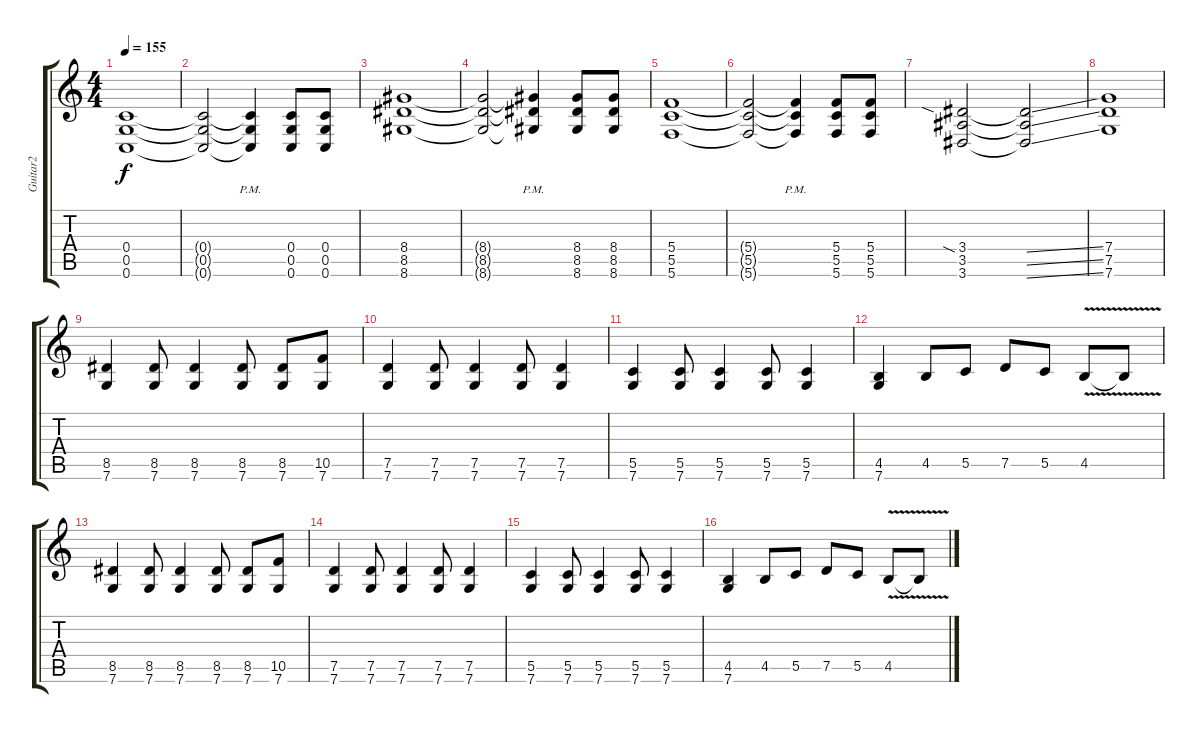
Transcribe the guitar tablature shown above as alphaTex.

\track ("Guitar2" "Guitar2") {instrument distortionguitar}
\staff {score tabs}
\tuning (D4 A3 F3 C3 G2 C2) {hide}
\ts (4 4)
\tempo 155
\clef g2
\ks c
(0.4 0.5 0.6).1{dy f} |
(0.4{t} 0.5{t} 0.6{t}).2 (0.4{pm t} 0.5{pm t} 0.6{pm t}).4 (0.4 0.5 0.6).8 (0.4 0.5 0.6).8 |
(8.4 8.5 8.6).1 |
(8.4{t} 8.5{t} 8.6{t}).2 (8.4{pm t} 8.5{pm t} 8.6{pm t}).4 (8.4 8.5 8.6).8 (8.4 8.5 8.6).8 |
(5.4 5.5 5.6).1 |
(5.4{t} 5.5{t} 5.6{t}).2 (5.4{pm t} 5.5{pm t} 5.6{pm t}).4 (5.4 5.5 5.6).8 (5.4 5.5 5.6).8 |
(3.4{sia} 3.5 3.6).2 (3.4{ss t} 3.5{ss t} 3.6{ss t}).2 |
(7.4 7.5 7.6).1 |
(8.5 7.6).4 (8.5 7.6).8 (8.5 7.6).4 (8.5 7.6).8 (8.5 7.6).8 (10.5 7.6).8 |
(7.5 7.6).4 (7.5 7.6).8 (7.5 7.6).4 (7.5 7.6).8 (7.5 7.6).4 |
(5.5 7.6).4 (5.5 7.6).8 (5.5 7.6).4 (5.5 7.6).8 (5.5 7.6).4 |
(4.5 7.6).4 4.5.8 5.5.8 7.5.8 5.5.8 4.5{v}.8 4.5{t}.8 |
(8.5 7.6).4 (8.5 7.6).8 (8.5 7.6).4 (8.5 7.6).8 (8.5 7.6).8 (10.5 7.6).8 |
(7.5 7.6).4 (7.5 7.6).8 (7.5 7.6).4 (7.5 7.6).8 (7.5 7.6).4 |
(5.5 7.6).4 (5.5 7.6).8 (5.5 7.6).4 (5.5 7.6).8 (5.5 7.6).4 |
(4.5 7.6).4 4.5.8 5.5.8 7.5.8 5.5.8 4.5{v}.8 4.5{t}.8
